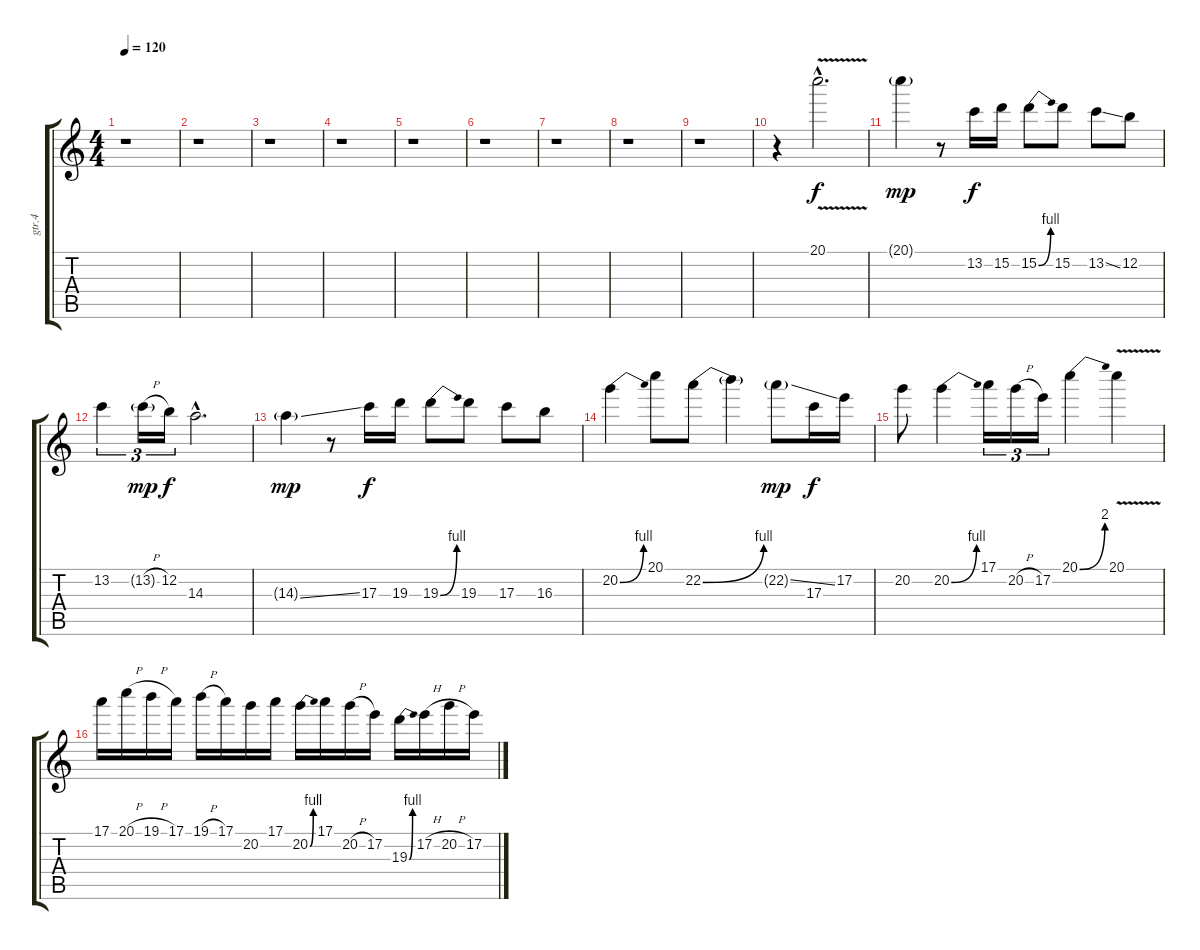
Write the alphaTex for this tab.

\track ("gtr.4" "gtr.4") {instrument overdrivenguitar}
\staff {score tabs}
\tuning (E4 B3 G3 D3 A2 E2) {hide}
\ts (4 4)
\tempo 120
\clef g2
\ks c
r.1{dy f instrument overdrivenguitar} |
r.1 |
r.1 |
r.1 |
r.1 |
r.1 |
r.1 |
r.1 |
r.1 |
r.4 20.1{v hac}.2{d} |
20.1{g}.4{dy mp} r.8 13.2.16{dy f} 15.2.16 15.2{be (bend 0 0 60 4)}.8 15.2.8 13.2{ss}.8 12.2.8 |
13.2.4{tu (3 2)} 13.2{h g}.16{tu (3 2) dy mp} 12.2.16{tu (3 2) dy f} 14.3{hac}.2{d} |
14.3{ss g}.4{dy mp} r.8 17.3.16{dy f} 19.3.16 19.3{be (bend 0 0 60 4)}.8 19.3.8 17.3.8 16.3.8 |
20.2{be (bend 0 0 60 4)}.4 20.1.8 22.2{be (bend 0 0 60 4)}.8 22.2{t}.4 22.2{ss g}.8{dy mp} 17.3.16{dy f} 17.2.16 |
20.2.8 20.2{be (bend 0 0 60 4)}.4 17.1.16{tu (3 2)} 20.2{h}.16{tu (3 2)} 17.2.16{tu (3 2)} 20.1{be (bend 0 0 60 8)}.4 20.1{v}.4 |
17.1.16 20.1{h}.16 19.1{h}.16 17.1.16 19.1{h}.16 17.1.16 20.2.16 17.1.16 20.2{be (bend 0 0 60 4)}.16 17.1.16 20.2{h}.16 17.2.16 19.3{be (bend 0 0 60 4)}.16 17.2{h}.16 20.2{h}.16 17.2.16
